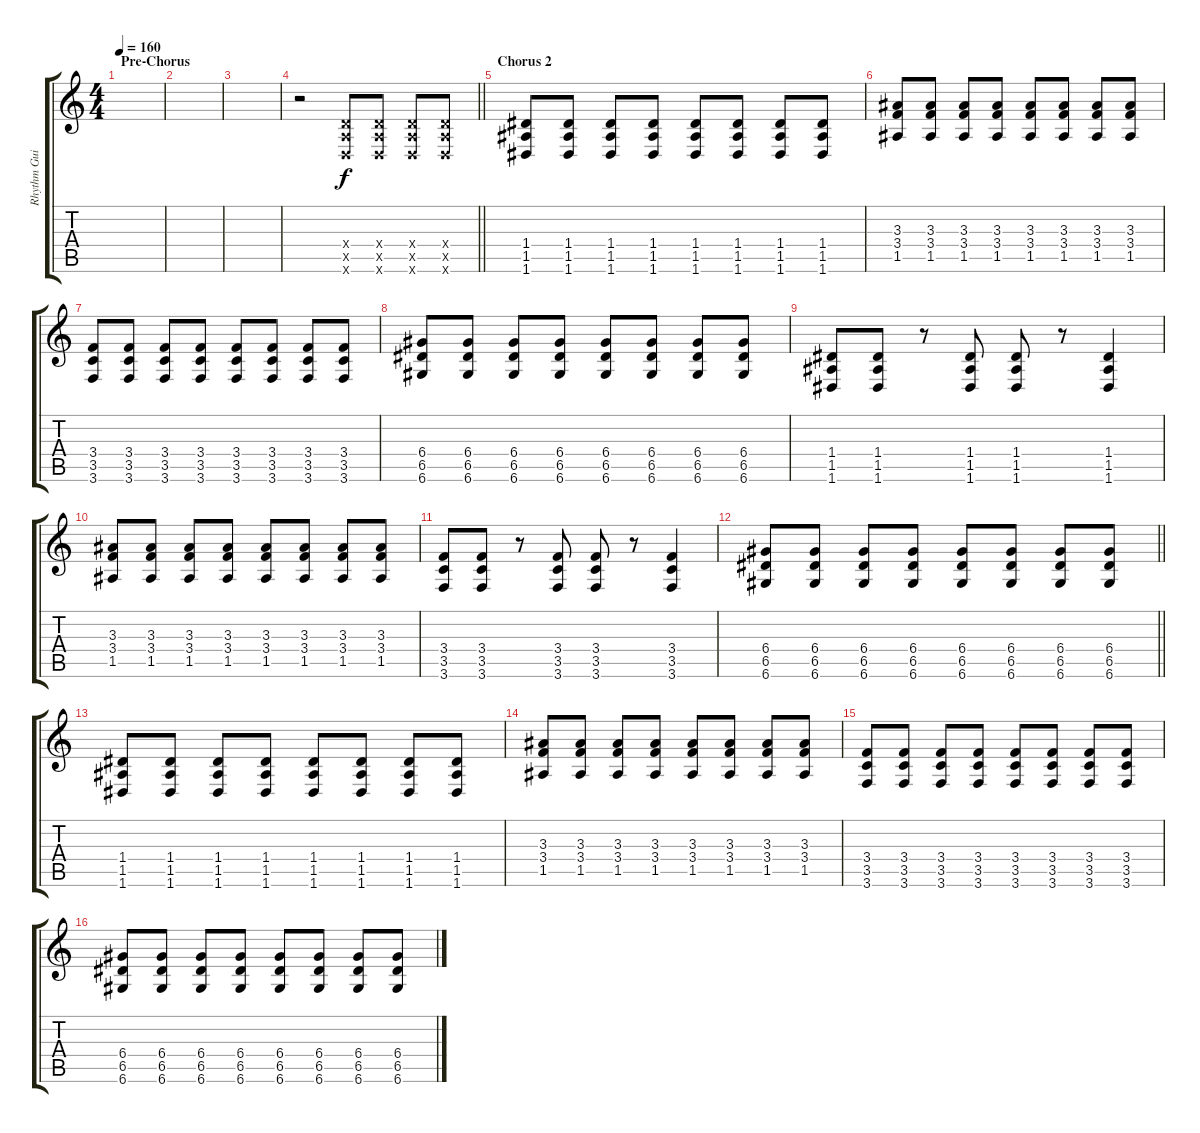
\track ("Rhythm Guitar" "Rhythm Gui") {instrument distortionguitar}
\staff {score tabs}
\tuning (E4 B3 G3 D3 A2 D2) {hide}
\ts (4 4)
\section ("" "Pre-Chorus")
\tempo 160
\clef g2
\ks c
|
|
|
\barLineRight lightlight
r.2 (0.4{x} 0.5{x} 0.6{x}).8 (0.4{x} 0.5{x} 0.6{x}).8 (0.4{x} 0.5{x} 0.6{x}).8 (0.4{x} 0.5{x} 0.6{x}).8 |
\section ("" "Chorus 2")
(1.4 1.5 1.6).8 (1.4 1.5 1.6).8 (1.4 1.5 1.6).8 (1.4 1.5 1.6).8 (1.4 1.5 1.6).8 (1.4 1.5 1.6).8 (1.4 1.5 1.6).8 (1.4 1.5 1.6).8 |
(3.3 3.4 1.5).8 (3.3 3.4 1.5).8 (3.3 3.4 1.5).8 (3.3 3.4 1.5).8 (3.3 3.4 1.5).8 (3.3 3.4 1.5).8 (3.3 3.4 1.5).8 (3.3 3.4 1.5).8 |
(3.4 3.5 3.6).8 (3.4 3.5 3.6).8 (3.4 3.5 3.6).8 (3.4 3.5 3.6).8 (3.4 3.5 3.6).8 (3.4 3.5 3.6).8 (3.4 3.5 3.6).8 (3.4 3.5 3.6).8 |
(6.4 6.5 6.6).8 (6.4 6.5 6.6).8 (6.4 6.5 6.6).8 (6.4 6.5 6.6).8 (6.4 6.5 6.6).8 (6.4 6.5 6.6).8 (6.4 6.5 6.6).8 (6.4 6.5 6.6).8 |
(1.4 1.5 1.6).8 (1.4 1.5 1.6).8 r.8 (1.4 1.5 1.6).8 (1.4 1.5 1.6).8 r.8 (1.4 1.5 1.6).4 |
(3.3 3.4 1.5).8 (3.3 3.4 1.5).8 (3.3 3.4 1.5).8 (3.3 3.4 1.5).8 (3.3 3.4 1.5).8 (3.3 3.4 1.5).8 (3.3 3.4 1.5).8 (3.3 3.4 1.5).8 |
(3.4 3.5 3.6).8 (3.4 3.5 3.6).8 r.8 (3.4 3.5 3.6).8 (3.4 3.5 3.6).8 r.8 (3.4 3.5 3.6).4 |
\barLineRight lightlight
(6.4 6.5 6.6).8 (6.4 6.5 6.6).8 (6.4 6.5 6.6).8 (6.4 6.5 6.6).8 (6.4 6.5 6.6).8 (6.4 6.5 6.6).8 (6.4 6.5 6.6).8 (6.4 6.5 6.6).8 |
(1.4 1.5 1.6).8 (1.4 1.5 1.6).8 (1.4 1.5 1.6).8 (1.4 1.5 1.6).8 (1.4 1.5 1.6).8 (1.4 1.5 1.6).8 (1.4 1.5 1.6).8 (1.4 1.5 1.6).8 |
(3.3 3.4 1.5).8 (3.3 3.4 1.5).8 (3.3 3.4 1.5).8 (3.3 3.4 1.5).8 (3.3 3.4 1.5).8 (3.3 3.4 1.5).8 (3.3 3.4 1.5).8 (3.3 3.4 1.5).8 |
(3.4 3.5 3.6).8 (3.4 3.5 3.6).8 (3.4 3.5 3.6).8 (3.4 3.5 3.6).8 (3.4 3.5 3.6).8 (3.4 3.5 3.6).8 (3.4 3.5 3.6).8 (3.4 3.5 3.6).8 |
(6.4 6.5 6.6).8 (6.4 6.5 6.6).8 (6.4 6.5 6.6).8 (6.4 6.5 6.6).8 (6.4 6.5 6.6).8 (6.4 6.5 6.6).8 (6.4 6.5 6.6).8 (6.4 6.5 6.6).8
